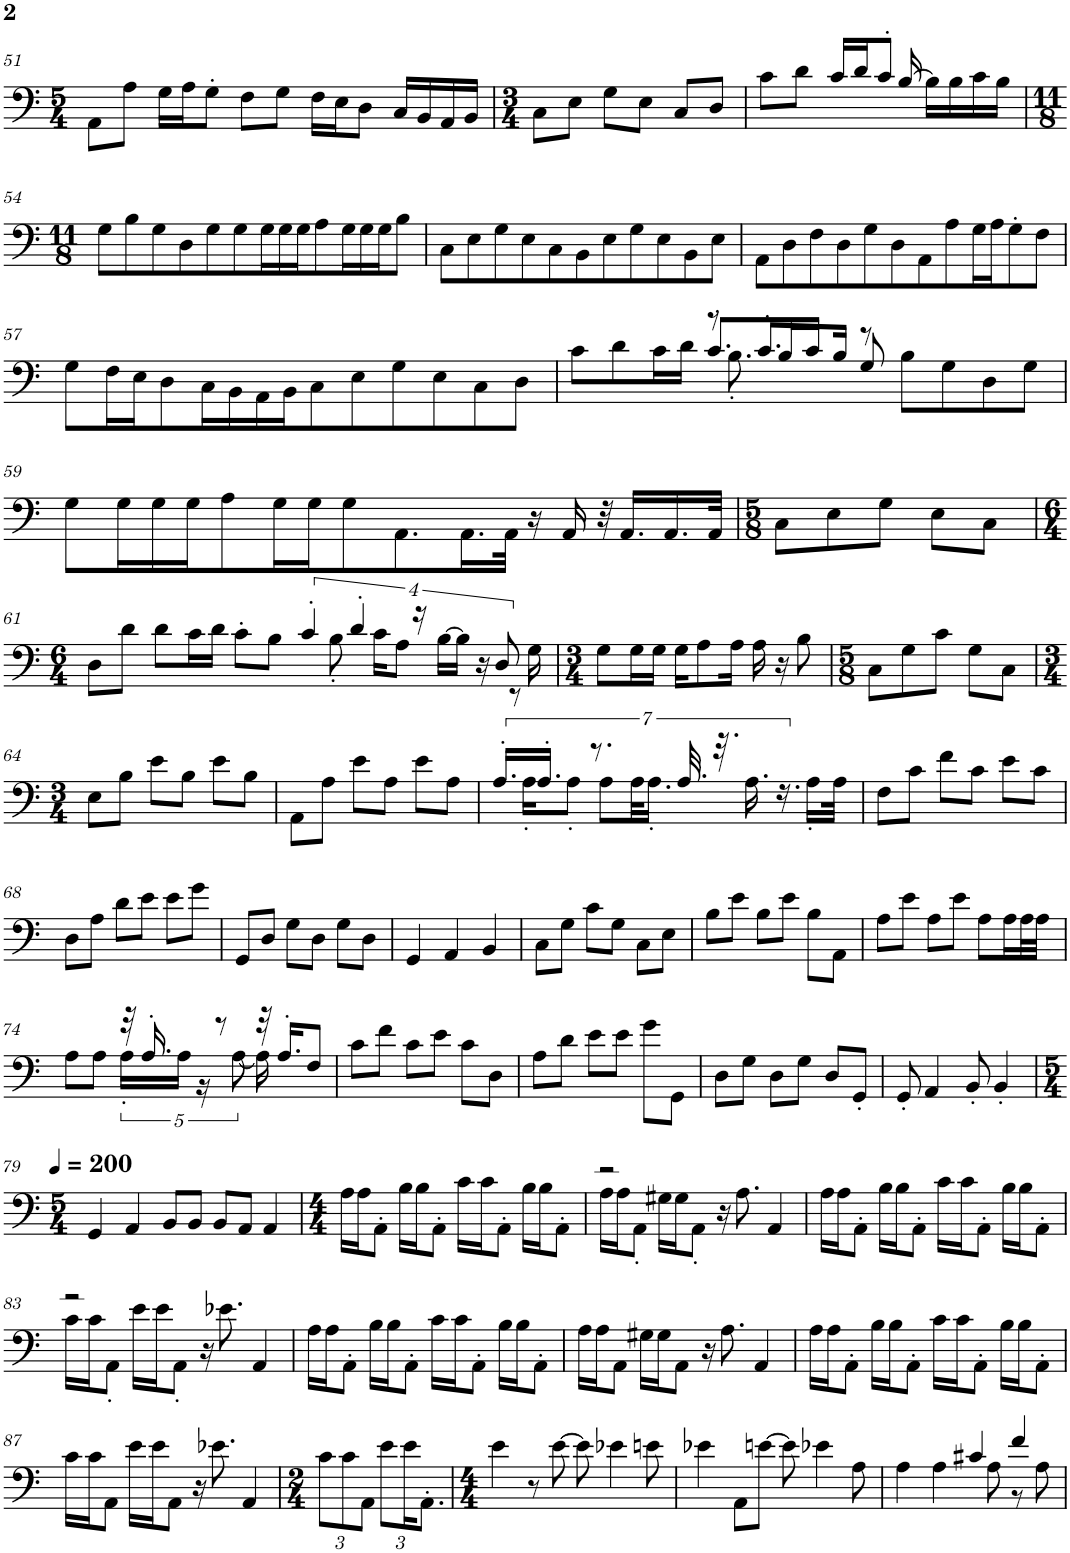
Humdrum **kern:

**kern
*part1
*staff1
*I"Trombone
*I'Tbn.
!!LO:PB:g=z
*clefF4
*k[]
*M5/4
=51
8AA\L
8A\J
16G\LL
16A\J
8G'\J
8F\L
8G\J
16F\LL
16E\J
8D\J
16C/LL
16BB/
16AA/
16BB/JJ
=52
*M3/4
8C\L
8E\J
8G\L
8E\J
8C/L
8D/J
=53
*^
8c\L	4..ryy
8d\J	.
16c/LL	.
16d/J	.
8c'/J	.
.	[16B/
16B\LL]	4ryy
16B\	.
16c\	.
16B\JJ	.
*v	*v
!!LO:LB:g=z
=54
*M11/8
8G\L
8B\
8G\
8D\
8G\
8G\
16G\L
16G\
16G\J
8A\
16G\L
16G\
16G\J
8B\J
=55
8C\L
8E\
8G\
8E\
8C\
8BB\
8E\
8G\
8E\
8BB\
8E\J
=56
8AA\L
8D\
8F\
8D\
8G\
8D\
8AA\
8A\
16G\L
16A\J
8G'\
8F\J
!!LO:LB:g=z
=57
8G\L
16F\L
16E\J
8D\
16C\L
16BB\
16AA\
16BB\J
8C\
8E\
8G\
8E\
8C\
8D\J
=58
*^
*	*^
8c\L	4..ryy	4.ryy
8d\	.	.
16c\L	.	.
16d\JJ	.	.
8r	.	8.c'/L
.	8.B'\	.
8.c'/L	.	.
.	.	16B/L
.	2.ryy	16c/JJ
16B/Jk	.	16ryy
8r	.	8G/
8B\L	.	2ryy
8G\	.	.
8D\	.	.
8G\J	.	.
*v	*v	*v
!!LO:LB:g=z
=59
8G\L
16G\L
16G\
16G\J
8A\
16G\L
16G\J
8G\
8.AA\
16.AA\L
32AA\JJk
16r
16AA/
32r
16.AA/LL
16.AA/
32AA/JJk
=60
*M5/8
8C\L
8E\
8G\J
8E\L
8C\J
!!LO:LB:g=z
=61
*M6/4
*^
*	*^
8D\L	2..ryy	4.ryy
8d\J	.	.
8d\L	.	.
*	*v	*v
16c\L	.
16d\JJ	.
8c'\L	.
8B\J	.
16%3c'/	.
.	8B'\
16%3d'/	.
.	16c\KL
.	8A\J
64%3r	.
64ryy	.
[64%3B\LL	4ryy
64%3B\JJ]	.
64%3r	.
32%3D/	.
*	*^
.	.	8r
16ryy	.	.
.	16G\	.
64ryy	.	.
*v	*v	*v
=62
*M3/4
8G\L
16G\L
16G\JJ
16G\KL
8A\
16A\Jk
16A\
16r
8B\
=63
*M5/8
8C\L
8G\
8c\J
8G\L
8C\J
!!LO:LB:g=z
=64
*M3/4
8E\L
8B\J
8e\L
8B\J
8e\L
8B\J
=65
8AA\L
8A\J
8e\L
8A\J
8e\L
8A\J
=66
*^
14.A'/LL	16ryy
.	16A'\KL
14.A'/JJ	.
.	8A'\J
7.r	.
.	8A\L
.	32A\KL
.	16.A'\JJ
28.A/	.
28.r	.
.	32ryy
*v	*v
14.A\
14.r
*^
.	16A'\LL
.	32A\JJk
*v	*v
=67
8F\L
8c\J
8f\L
8c\J
8e\L
8c\J
!!LO:LB:g=z
=68
8D\L
8A\J
8d\L
8e\J
8e\L
8g\J
=69
8GG/L
8D/J
8G\L
8D\J
8G\L
8D\J
=70
4GG/
4AA/
4BB/
=71
8C\L
8G\J
8c\L
8G\J
8C\L
8E\J
=72
8B\L
8e\J
8B\L
8e\J
8B\L
8AA\J
=73
8A\L
8e\J
8A\L
8e\J
8A\L
16A\L
32A\L
32A\JJJ
!!LO:LB:g=z
=74
*^
8A\L	4ryy
8A\J	.
32r	20A'\LL
16.A'/	.
.	20A\JJ
.	20r
8r	.
.	[10A\
32r	16A\]
16.A'/KL	.
.	8.ryy
8F/J	.
*v	*v
=75
8c\L
8f\J
8c\L
8e\J
8c\L
8D\J
=76
8A\L
8d\J
8e\L
8e\J
8g\L
8GG\J
=77
8D\L
8G\J
8D\L
8G\J
8D/L
8GG'/J
=78
8GG'/
4AA/
8BB'/
4BB'/
!!LO:LB:g=z
=79
*M5/4
*MM200
4GG/
4AA/
8BB/L
8BB/J
8BB/L
8AA/J
4AA/
=80
*M4/4
16A\LL
16A\J
8AA'\J
16B\LL
16B\J
8AA'\J
16c\LL
16c\J
8AA'\J
16B\LL
16B\J
8AA'\J
=81
*^
2r	16A\LL
.	16A\J
.	8AA'\J
.	16G#X\LL
.	16G#\J
.	8AA'\J
16r	2ryy
8.A\	.
4AA/	.
*v	*v
=82
16A\LL
16A\J
8AA'\J
16B\LL
16B\J
8AA'\J
16c\LL
16c\J
8AA'\J
16B\LL
16B\J
8AA'\J
!!LO:LB:g=z
=83
*^
2r	16c\LL
.	16c\J
.	8AA'\J
.	16e\LL
.	16e\J
.	8AA'\J
16r	2ryy
8.e-X\	.
4AA/	.
*v	*v
=84
16A\LL
16A\J
8AA'\J
16B\LL
16B\J
8AA'\J
16c\LL
16c\J
8AA'\J
16B\LL
16B\J
8AA'\J
=85
16A\LL
16A\J
8AA\J
16G#X\LL
16G#\J
8AA\J
16r
8.A\
4AA/
=86
16A\LL
16A\J
8AA'\J
16B\LL
16B\J
8AA'\J
16c\LL
16c\J
8AA'\J
16B\LL
16B\J
8AA'\J
!!LO:LB:g=z
=87
16c\LL
16c\J
8AA\J
16e\LL
16e\J
8AA\J
16r
8.e-X\
4AA/
=88
*M2/4
*Xbrackettup
12c\L
12c\
12AA\J
12e\L
24e\K
12.AA'\J
=89
*M4/4
4e\
8r
[8e\
8e\]
4e-X\
8en\
=90
4e-X\
8AA\L
[8en\J
8e\]
4e-X\
8A\
=91
*^
4A\	8ryy
*v	*v
4A\
4c#X/
*^
.	8A\
4f/	8r
.	8A\
*v	*v
=
*-
